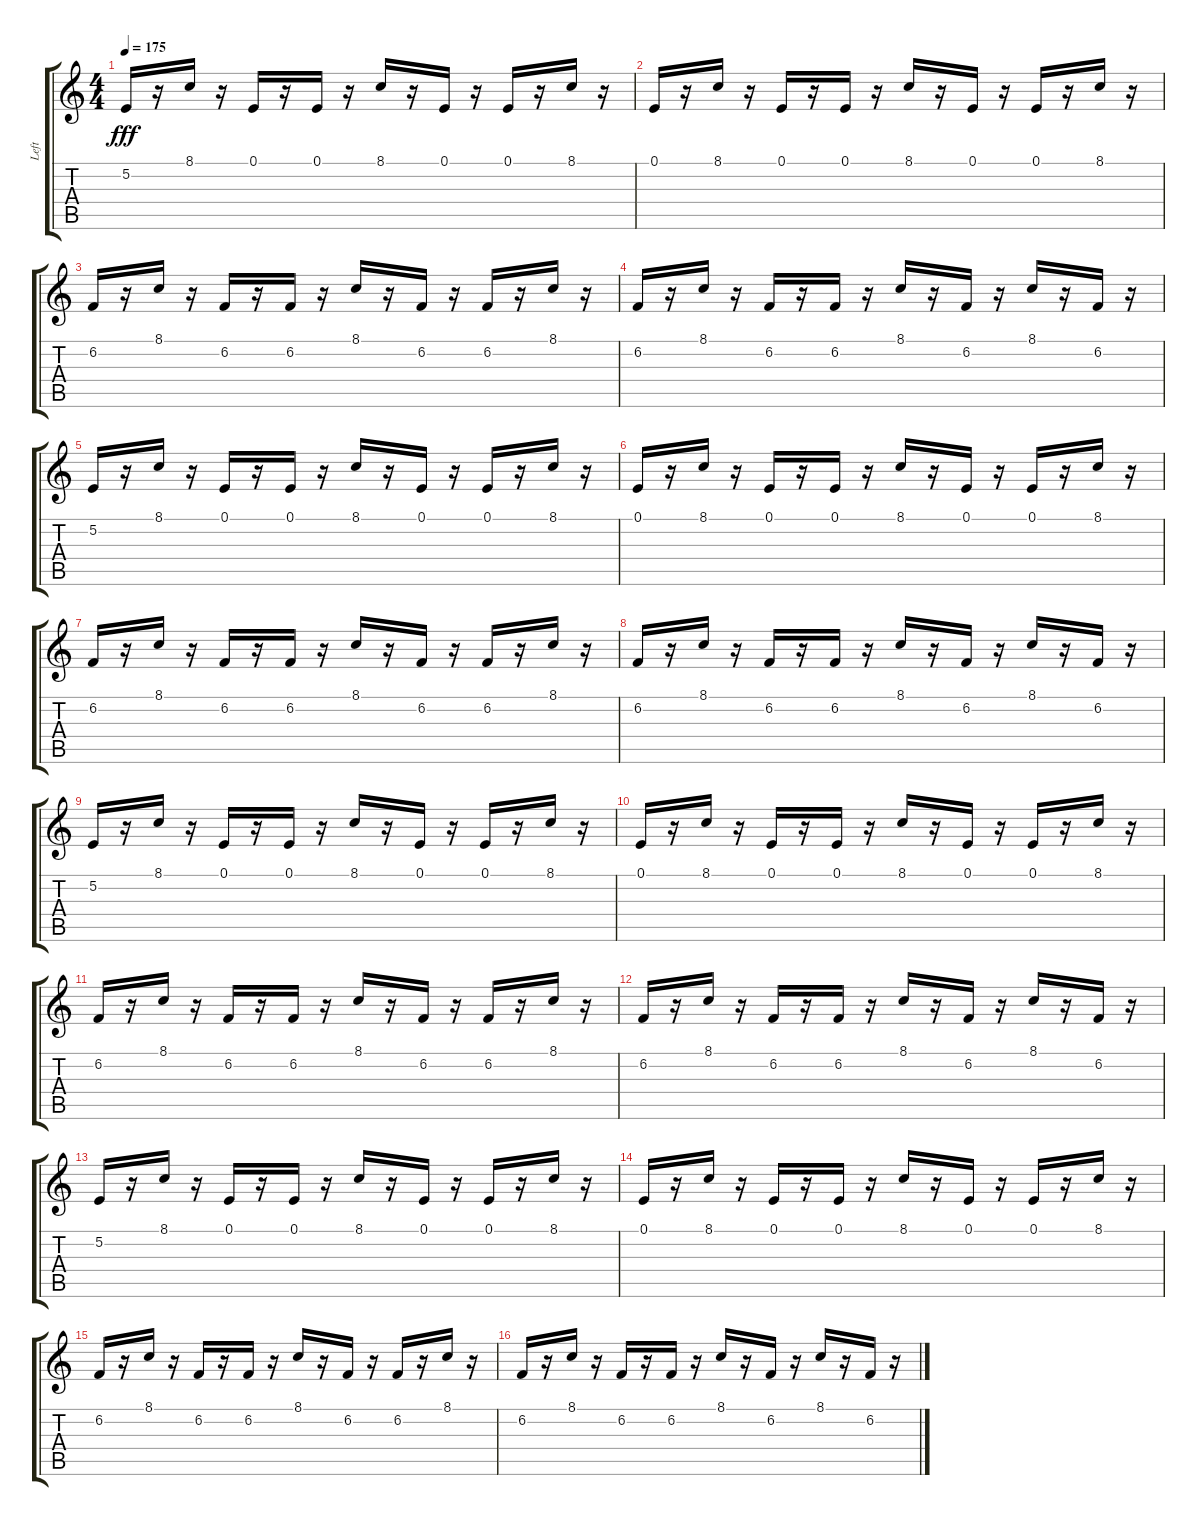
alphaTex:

\track ("Left" "Left") {instrument lead1square}
\staff {score tabs}
\tuning (E4 B3 G3 D3 A2 E2) {hide}
\ts (4 4)
\tempo 175
\clef g2
\ks c
5.2.16{dy fff balance 16} r.16 8.1.16{balance 0} r.16 0.1.16{balance 16} r.16 0.1.16{balance 0} r.16 8.1.16{balance 16} r.16 0.1.16{balance 0} r.16 0.1.16{balance 16} r.16 8.1.16{balance 0} r.16 |
0.1.16{balance 16} r.16 8.1.16{balance 0} r.16 0.1.16{balance 16} r.16 0.1.16{balance 0} r.16 8.1.16{balance 16} r.16 0.1.16{balance 0} r.16 0.1.16 r.16 8.1.16{balance 16} r.16 |
6.2.16{balance 0} r.16 8.1.16{balance 16} r.16 6.2.16{balance 0} r.16 6.2.16{balance 16} r.16 8.1.16{balance 0} r.16 6.2.16{balance 16} r.16 6.2.16{balance 0} r.16 8.1.16{balance 16} r.16 |
6.2.16{balance 0} r.16 8.1.16{balance 16} r.16 6.2.16{balance 0} r.16 6.2.16{balance 16} r.16 8.1.16{balance 0} r.16 6.2.16{balance 16} r.16 8.1.16{balance 0} r.16 6.2.16{balance 16} r.16 |
5.2.16{balance 0} r.16 8.1.16{balance 16} r.16 0.1.16{balance 0} r.16 0.1.16{balance 16} r.16 8.1.16{balance 0} r.16 0.1.16{balance 16} r.16 0.1.16{balance 0} r.16 8.1.16{balance 16} r.16 |
0.1.16{balance 0} r.16 8.1.16{balance 16} r.16 0.1.16{balance 0} r.16 0.1.16{balance 16} r.16 8.1.16{balance 0} r.16 0.1.16{balance 16} r.16 0.1.16 r.16 8.1.16{balance 0} r.16 |
6.2.16{balance 16} r.16 8.1.16{balance 0} r.16 6.2.16{balance 16} r.16 6.2.16{balance 0} r.16 8.1.16{balance 16} r.16 6.2.16{balance 0} r.16 6.2.16{balance 16} r.16 8.1.16{balance 0} r.16 |
6.2.16{balance 16} r.16 8.1.16{balance 0} r.16 6.2.16{balance 16} r.16 6.2.16{balance 0} r.16 8.1.16{balance 16} r.16 6.2.16{balance 0} r.16 8.1.16{balance 16} r.16 6.2.16{balance 0} r.16 |
5.2.16{balance 16} r.16 8.1.16{balance 0} r.16 0.1.16{balance 16} r.16 0.1.16{balance 0} r.16 8.1.16{balance 16} r.16 0.1.16{balance 0} r.16 0.1.16{balance 16} r.16 8.1.16{balance 0} r.16 |
0.1.16{balance 16} r.16 8.1.16{balance 0} r.16 0.1.16{balance 16} r.16 0.1.16{balance 0} r.16 8.1.16{balance 16} r.16 0.1.16{balance 0} r.16 0.1.16 r.16 8.1.16{balance 16} r.16 |
6.2.16{balance 0} r.16 8.1.16{balance 16} r.16 6.2.16{balance 0} r.16 6.2.16{balance 16} r.16 8.1.16{balance 0} r.16 6.2.16{balance 16} r.16 6.2.16{balance 0} r.16 8.1.16{balance 16} r.16 |
6.2.16{balance 0} r.16 8.1.16{balance 16} r.16 6.2.16{balance 0} r.16 6.2.16{balance 16} r.16 8.1.16{balance 0} r.16 6.2.16{balance 16} r.16 8.1.16{balance 0} r.16 6.2.16{balance 16} r.16 |
5.2.16{balance 0} r.16 8.1.16{balance 16} r.16 0.1.16{balance 0} r.16 0.1.16{balance 16} r.16 8.1.16{balance 0} r.16 0.1.16{balance 16} r.16 0.1.16{balance 0} r.16 8.1.16{balance 16} r.16 |
0.1.16{balance 0} r.16 8.1.16{balance 16} r.16 0.1.16{balance 0} r.16 0.1.16{balance 16} r.16 8.1.16{balance 0} r.16 0.1.16{balance 16} r.16 0.1.16 r.16 8.1.16{balance 0} r.16 |
6.2.16{balance 16} r.16 8.1.16{balance 0} r.16 6.2.16{balance 16} r.16 6.2.16{balance 0} r.16 8.1.16{balance 16} r.16 6.2.16{balance 0} r.16 6.2.16{balance 16} r.16 8.1.16{balance 0} r.16 |
6.2.16{balance 16} r.16 8.1.16{balance 0} r.16 6.2.16{balance 16} r.16 6.2.16{balance 0} r.16 8.1.16{balance 16} r.16 6.2.16{balance 0} r.16 8.1.16{balance 16} r.16 6.2.16{balance 0} r.16
